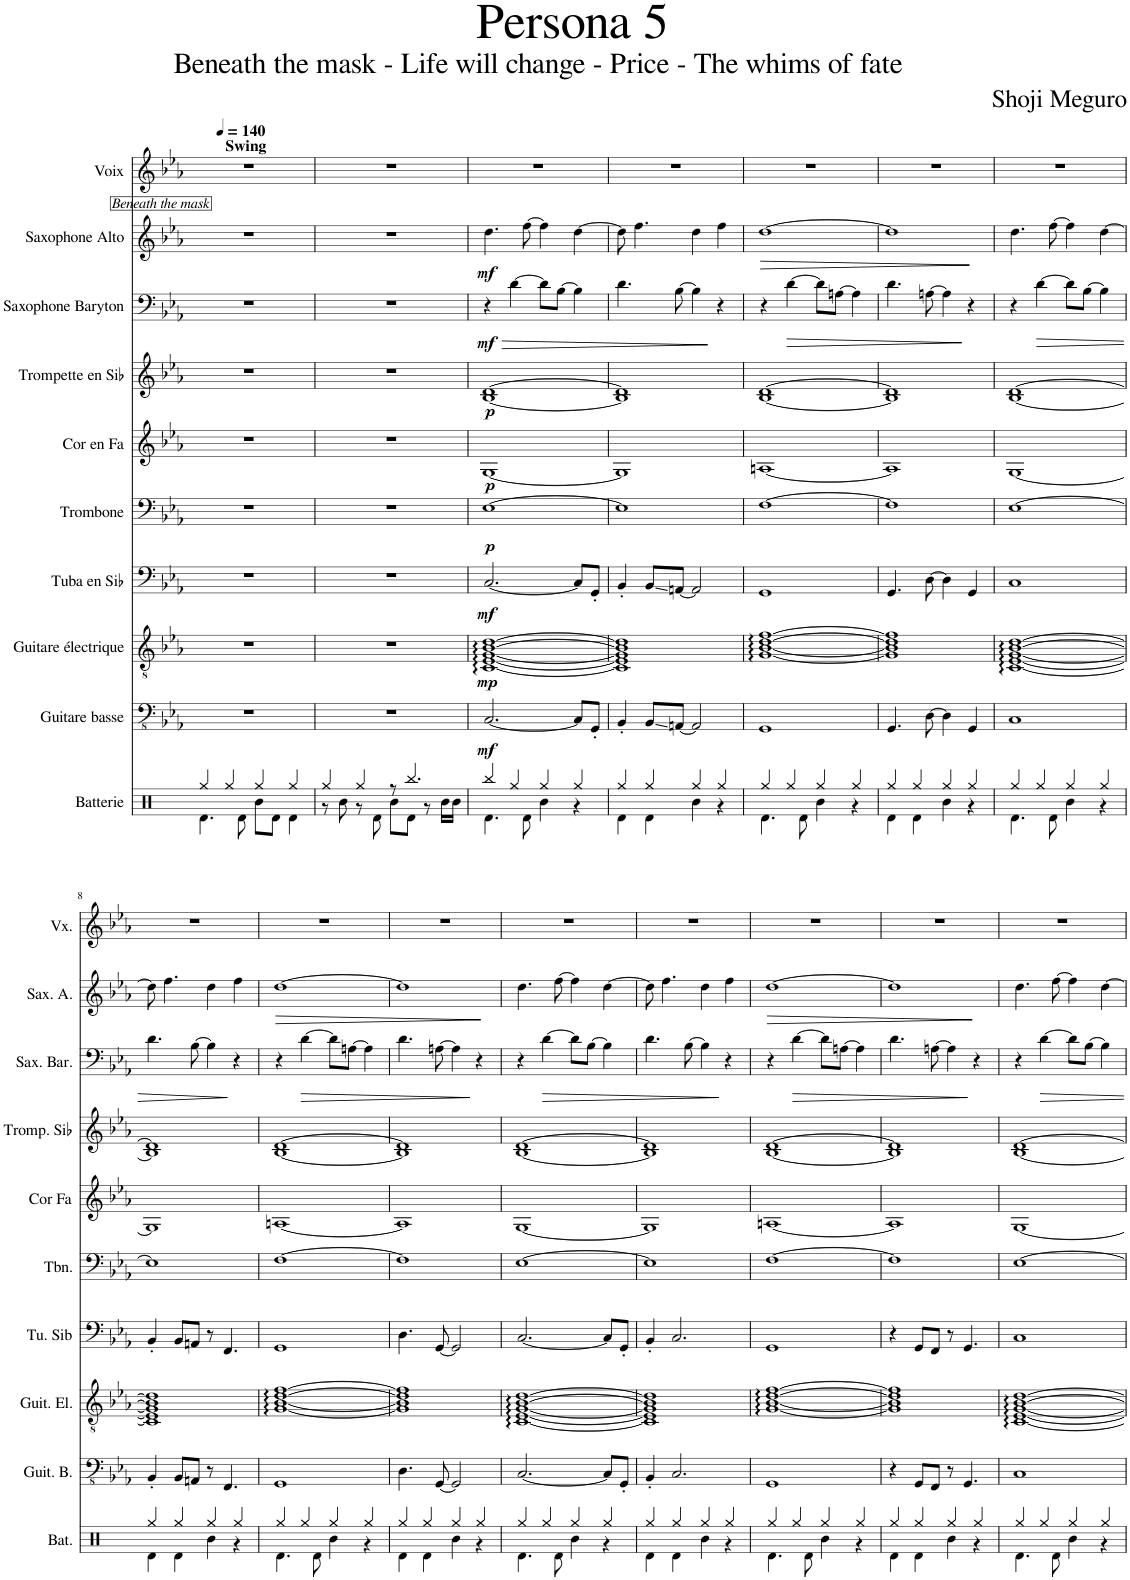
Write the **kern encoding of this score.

**kern	**kern	**dynam	**kern	**dynam	**kern	**dynam	**kern	**dynam	**kern	**dynam	**kern	**dynam	**kern	**dynam	**kern	**dynam	**kern
*part10	*part9	*part9	*part8	*part8	*part7	*part7	*part6	*part6	*part5	*part5	*part4	*part4	*part3	*part3	*part2	*part2	*part1
*staff10	*staff9	*staff9	*staff8	*staff8	*staff7	*staff7	*staff6	*staff6	*staff5	*staff5	*staff4	*staff4	*staff3	*staff3	*staff2	*staff2	*staff1
*I"Batterie	*I"Guitare basse	*	*I"Guitare électrique	*	*I"Tuba en Sib	*	*I"Trombone	*	*I"Cor en Fa	*	*I"Trompette en Sib	*	*I"Saxophone Baryton	*	*I"Saxophone Alto	*	*I"Voix
*I'Bat.	*I'Guit. B.	*	*I'Guit. El.	*	*I'Tu. Sib	*	*I'Tbn.	*	*I'Cor Fa	*	*I'Tromp. Sib	*	*I'Sax. Bar.	*	*I'Sax. A.	*	*I'Vx.
*clefX	*clefFv4	*	*clefGv2	*	*clefF4	*	*clefF4	*	*clefG2	*	*clefG2	*	*clefF4	*	*clefG2	*	*clefG2
*	*	*	*	*	*	*	*	*	*ITrd4c7	*	*ITrd1c2	*	*ITrd12c21	*	*ITrd5c9	*	*
*k[]	*k[b-e-a-]	*	*k[b-e-a-]	*	*k[b-e-a-]	*	*k[b-e-a-]	*	*k[b-e-a-]	*	*k[b-e-a-]	*	*k[b-e-a-]	*	*k[b-e-a-]	*	*k[b-e-a-]
=1	=1	=1	=1	=1	=1	=1	=1	=1	=1	=1	=1	=1	=1	=1	=1	=1	=1
*^	*	*	*	*	*	*	*	*	*	*	*	*	*	*	*	*	*
!	!	!	!	!	!	!	!	!	!	!	!	!	!	!	!	!	!	!LO:TX:a:B:t=Swing
!	!	!	!	!	!	!	!	!	!	!	!	!	!	!	!	!	!	!LO:TX:b:i:t=Beneath the mask
4Rgg/	4.Rd\	1r	.	1r	.	1r	.	1r	.	1r	.	1r	.	1r	.	1r	.	1r
4Rgg/	.	.	.	.	.	.	.	.	.	.	.	.	.	.	.	.	.	.
.	8Rd\	.	.	.	.	.	.	.	.	.	.	.	.	.	.	.	.	.
4Rgg/	8R\L	.	.	.	.	.	.	.	.	.	.	.	.	.	.	.	.	.
.	8Rd\J	.	.	.	.	.	.	.	.	.	.	.	.	.	.	.	.	.
4Rgg/	4Rd\	.	.	.	.	.	.	.	.	.	.	.	.	.	.	.	.	.
=2	=2	=2	=2	=2	=2	=2	=2	=2	=2	=2	=2	=2	=2	=2	=2	=2	=2	=2
4Rgg/	8r	1r	.	1r	.	1r	.	1r	.	1r	.	1r	.	1r	.	1r	.	1r
.	8R\	.	.	.	.	.	.	.	.	.	.	.	.	.	.	.	.	.
4Rgg/	8r	.	.	.	.	.	.	.	.	.	.	.	.	.	.	.	.	.
.	8Rd\	.	.	.	.	.	.	.	.	.	.	.	.	.	.	.	.	.
8r	8R\L	.	.	.	.	.	.	.	.	.	.	.	.	.	.	.	.	.
4.Rbb/	8Rd\J	.	.	.	.	.	.	.	.	.	.	.	.	.	.	.	.	.
.	8r	.	.	.	.	.	.	.	.	.	.	.	.	.	.	.	.	.
.	16R\LL	.	.	.	.	.	.	.	.	.	.	.	.	.	.	.	.	.
.	16R\JJ	.	.	.	.	.	.	.	.	.	.	.	.	.	.	.	.	.
=3	=3	=3	=3	=3	=3	=3	=3	=3	=3	=3	=3	=3	=3	=3	=3	=3	=3	=3
*	*	*	*	*	*	*	*	*	*	*	*	*^	*	*	*	*	*	*
!	!	!	!LO:DY:b	!	!LO:DY:b	!	!LO:DY:b	!	!LO:DY:b	!	!LO:DY:b	!	!	!LO:DY:b	!	!LO:HP:b	!	!	!
!	!	!	!	!	!	!	!	!	!	!	!	!	!	!	!	!LO:DY:n=1:b	!	!LO:DY:b	!
4Rbb/	4.Rd\	[2.CC/	mf	[1C [1E- [1G [1B- [1d	mp	[2.C/	mf	[1E-	p	[1G	p	[1d	[1B-	p	4r	> mf	4.dd\	mf	1r
4Rgg/	.	.	.	.	.	.	.	.	.	.	.	.	.	.	[4d\	.	.	.	.
.	8Rd\	.	.	.	.	.	.	.	.	.	.	.	.	.	.	.	[8ff\	.	.
4Rgg/	4R\	.	.	.	.	.	.	.	.	.	.	.	.	.	8d\L]	.	4ff\]	.	.
.	.	.	.	.	.	.	.	.	.	.	.	.	.	.	[8B-\J	.	.	.	.
4Rgg/	4r	8CC/L]	.	.	.	8C/L]	.	.	.	.	.	.	.	.	4B-\]	.	[4dd\	.	.
.	.	8GGG'/J	.	.	.	8GG'/J	.	.	.	.	.	.	.	.	.	.	.	.	.
=4	=4	=4	=4	=4	=4	=4	=4	=4	=4	=4	=4	=4	=4	=4	=4	=4	=4	=4	=4
4Rgg/	4Rd\	4BBB-'/	.	1C] 1E-] 1G] 1B-] 1d]	.	4BB-'/	.	1E-]	.	1G]	.	1d]	1B-]	.	4.d\	.	8dd\]	.	1r
.	.	.	.	.	.	.	.	.	.	.	.	.	.	.	.	.	4.ff\	.	.
4Rgg/	4Rd\	8BBB-/L	.	.	.	8BB-/L	.	.	.	.	.	.	.	.	.	.	.	.	.
.	.	[8AAAn/J	.	.	.	[8AAn/J	.	.	.	.	.	.	.	.	[8B-\	.	.	.	.
4Rgg/	4R\	2AAA/]	.	.	.	2AA/]	.	.	.	.	.	.	.	.	4B-\]	.	4dd\	.	.
4Rgg/	4r	.	.	.	.	.	.	.	.	.	.	.	.	.	4r	.	4ff\	.	.
*v	*v	*	*	*	*	*	*	*	*	*	*	*v	*v	*	*	*	*	*	*
.	.	.	.	.	.	.	.	.	.	.	.	.	.	]	.	.	.
=5	=5	=5	=5	=5	=5	=5	=5	=5	=5	=5	=5	=5	=5	=5	=5	=5	=5
*^	*	*	*	*	*	*	*	*	*	*	*^	*	*	*	*	*	*
!	!	!	!	!	!	!	!	!	!	!	!	!	!	!	!	!	!	!LO:HP:b	!
4Rgg/	4.Rd\	1GGG	.	[1G [1B- [1d [1f	.	1GG	.	[1F	.	[1An	.	[1d	[1B-	.	4r	.	[1dd	>	1r
!	!	!	!	!	!	!	!	!	!	!	!	!	!	!	!	!LO:HP:b	!	!	!
4Rgg/	.	.	.	.	.	.	.	.	.	.	.	.	.	.	[4d\	>	.	.	.
.	8Rd\	.	.	.	.	.	.	.	.	.	.	.	.	.	.	.	.	.	.
4Rgg/	4R\	.	.	.	.	.	.	.	.	.	.	.	.	.	8d\L]	.	.	.	.
.	.	.	.	.	.	.	.	.	.	.	.	.	.	.	[8An\J	.	.	.	.
4Rgg/	4r	.	.	.	.	.	.	.	.	.	.	.	.	.	4A\]	.	.	.	.
*v	*v	*	*	*	*	*	*	*	*	*	*	*v	*v	*	*	*	*	*	*
.	.	.	.	.	.	.	.	.	.	.	.	.	.	.	.	]	.
=6	=6	=6	=6	=6	=6	=6	=6	=6	=6	=6	=6	=6	=6	=6	=6	=6	=6
*^	*	*	*	*	*	*	*	*	*	*	*^	*	*	*	*	*	*
4Rgg/	4Rd\	4.GGG/	.	1G] 1B-] 1d] 1f]	.	4.GG/	.	1F]	.	1A]	.	1d]	1B-]	.	4.d\	.	1dd]	.	1r
4Rgg/	4Rd\	.	.	.	.	.	.	.	.	.	.	.	.	.	.	.	.	.	.
.	.	[8DD\	.	.	.	[8D\	.	.	.	.	.	.	.	.	[8An\	.	.	.	.
4Rgg/	4R\	4DD\]	.	.	.	4D\]	.	.	.	.	.	.	.	.	4A\]	.	.	.	.
4Rgg/	4r	4GGG/	.	.	.	4GG/	.	.	.	.	.	.	.	.	4r	]	.	.	.
=7	=7	=7	=7	=7	=7	=7	=7	=7	=7	=7	=7	=7	=7	=7	=7	=7	=7	=7	=7
4Rgg/	4.Rd\	1CC	.	[1C [1E- [1G [1B- [1d	.	1C	.	[1E-	.	[1G	.	[1d	[1B-	.	4r	.	4.dd\	.	1r
!	!	!	!	!	!	!	!	!	!	!	!	!	!	!	!	!LO:HP:b	!	!	!
4Rgg/	.	.	.	.	.	.	.	.	.	.	.	.	.	.	[4d\	>	.	.	.
.	8Rd\	.	.	.	.	.	.	.	.	.	.	.	.	.	.	.	[8ff\	.	.
4Rgg/	4R\	.	.	.	.	.	.	.	.	.	.	.	.	.	8d\L]	.	4ff\]	.	.
.	.	.	.	.	.	.	.	.	.	.	.	.	.	.	[8B-\J	.	.	.	.
4Rgg/	4r	.	.	.	.	.	.	.	.	.	.	.	.	.	4B-\]	.	[4dd\	.	.
!!LO:LB:g=z
=8	=8	=8	=8	=8	=8	=8	=8	=8	=8	=8	=8	=8	=8	=8	=8	=8	=8	=8	=8
4Rgg/	4Rd\	4BBB-'/	.	1C] 1E-] 1G] 1B-] 1d]	.	4BB-'/	.	1E-]	.	1G]	.	1d]	1B-]	.	4.d\	.	8dd\]	.	1r
.	.	.	.	.	.	.	.	.	.	.	.	.	.	.	.	.	4.ff\	.	.
4Rgg/	4Rd\	8BBB-/L	.	.	.	8BB-/L	.	.	.	.	.	.	.	.	.	.	.	.	.
.	.	8AAAn/J	.	.	.	8AAn/J	.	.	.	.	.	.	.	.	[8B-\	.	.	.	.
4Rgg/	4R\	8r	.	.	.	8r	.	.	.	.	.	.	.	.	4B-\]	.	4dd\	.	.
.	.	4.FFF/	.	.	.	4.FF/	.	.	.	.	.	.	.	.	.	.	.	.	.
4Rgg/	4r	.	.	.	.	.	.	.	.	.	.	.	.	.	4r	]	4ff\	.	.
=9	=9	=9	=9	=9	=9	=9	=9	=9	=9	=9	=9	=9	=9	=9	=9	=9	=9	=9	=9
!	!	!	!	!	!	!	!	!	!	!	!	!	!	!	!	!	!	!LO:HP:b	!
4Rgg/	4.Rd\	1GGG	.	[1G [1B- [1d [1f	.	1GG	.	[1F	.	[1An	.	[1d	[1B-	.	4r	.	[1dd	>	1r
!	!	!	!	!	!	!	!	!	!	!	!	!	!	!	!	!LO:HP:b	!	!	!
4Rgg/	.	.	.	.	.	.	.	.	.	.	.	.	.	.	[4d\	>	.	.	.
.	8Rd\	.	.	.	.	.	.	.	.	.	.	.	.	.	.	.	.	.	.
4Rgg/	4R\	.	.	.	.	.	.	.	.	.	.	.	.	.	8d\L]	.	.	.	.
.	.	.	.	.	.	.	.	.	.	.	.	.	.	.	[8An\J	.	.	.	.
4Rgg/	4r	.	.	.	.	.	.	.	.	.	.	.	.	.	4A\]	.	.	.	.
*v	*v	*	*	*	*	*	*	*	*	*	*	*v	*v	*	*	*	*	*	*
.	.	.	.	.	.	.	.	.	.	.	.	.	.	.	.	]	.
=10	=10	=10	=10	=10	=10	=10	=10	=10	=10	=10	=10	=10	=10	=10	=10	=10	=10
*^	*	*	*	*	*	*	*	*	*	*	*^	*	*	*	*	*	*
4Rgg/	4Rd\	4.DD\	.	1G] 1B-] 1d] 1f]	.	4.D\	.	1F]	.	1A]	.	1d]	1B-]	.	4.d\	.	1dd]	.	1r
4Rgg/	4Rd\	.	.	.	.	.	.	.	.	.	.	.	.	.	.	.	.	.	.
.	.	[8GGG/	.	.	.	[8GG/	.	.	.	.	.	.	.	.	[8An\	.	.	.	.
4Rgg/	4R\	2GGG/]	.	.	.	2GG/]	.	.	.	.	.	.	.	.	4A\]	.	.	.	.
4Rgg/	4r	.	.	.	.	.	.	.	.	.	.	.	.	.	4r	]	.	.	.
=11	=11	=11	=11	=11	=11	=11	=11	=11	=11	=11	=11	=11	=11	=11	=11	=11	=11	=11	=11
4Rgg/	4.Rd\	[2.CC/	.	[1C [1E- [1G [1B- [1d	.	[2.C/	.	[1E-	.	[1G	.	[1d	[1B-	.	4r	.	4.dd\	.	1r
!	!	!	!	!	!	!	!	!	!	!	!	!	!	!	!	!LO:HP:b	!	!	!
4Rgg/	.	.	.	.	.	.	.	.	.	.	.	.	.	.	[4d\	>	.	.	.
.	8Rd\	.	.	.	.	.	.	.	.	.	.	.	.	.	.	.	[8ff\	.	.
4Rgg/	4R\	.	.	.	.	.	.	.	.	.	.	.	.	.	8d\L]	.	4ff\]	.	.
.	.	.	.	.	.	.	.	.	.	.	.	.	.	.	[8B-\J	.	.	.	.
4Rgg/	4r	8CC/L]	.	.	.	8C/L]	.	.	.	.	.	.	.	.	4B-\]	.	[4dd\	.	.
.	.	8GGG'/J	.	.	.	8GG'/J	.	.	.	.	.	.	.	.	.	.	.	.	.
=12	=12	=12	=12	=12	=12	=12	=12	=12	=12	=12	=12	=12	=12	=12	=12	=12	=12	=12	=12
4Rgg/	4Rd\	4BBB-'/	.	1C] 1E-] 1G] 1B-] 1d]	.	4BB-'/	.	1E-]	.	1G]	.	1d]	1B-]	.	4.d\	.	8dd\]	.	1r
.	.	.	.	.	.	.	.	.	.	.	.	.	.	.	.	.	4.ff\	.	.
4Rgg/	4Rd\	2.CC/	.	.	.	2.C/	.	.	.	.	.	.	.	.	.	.	.	.	.
.	.	.	.	.	.	.	.	.	.	.	.	.	.	.	[8B-\	.	.	.	.
4Rgg/	4R\	.	.	.	.	.	.	.	.	.	.	.	.	.	4B-\]	.	4dd\	.	.
4Rgg/	4r	.	.	.	.	.	.	.	.	.	.	.	.	.	4r	]	4ff\	.	.
=13	=13	=13	=13	=13	=13	=13	=13	=13	=13	=13	=13	=13	=13	=13	=13	=13	=13	=13	=13
!	!	!	!	!	!	!	!	!	!	!	!	!	!	!	!	!	!	!LO:HP:b	!
4Rgg/	4.Rd\	1GGG	.	[1G [1B- [1d [1f	.	1GG	.	[1F	.	[1An	.	[1d	[1B-	.	4r	.	[1dd	>	1r
!	!	!	!	!	!	!	!	!	!	!	!	!	!	!	!	!LO:HP:b	!	!	!
4Rgg/	.	.	.	.	.	.	.	.	.	.	.	.	.	.	[4d\	>	.	.	.
.	8Rd\	.	.	.	.	.	.	.	.	.	.	.	.	.	.	.	.	.	.
4Rgg/	4R\	.	.	.	.	.	.	.	.	.	.	.	.	.	8d\L]	.	.	.	.
.	.	.	.	.	.	.	.	.	.	.	.	.	.	.	[8An\J	.	.	.	.
4Rgg/	4r	.	.	.	.	.	.	.	.	.	.	.	.	.	4A\]	.	.	.	.
*v	*v	*	*	*	*	*	*	*	*	*	*	*v	*v	*	*	*	*	*	*
.	.	.	.	.	.	.	.	.	.	.	.	.	.	.	.	]	.
=14	=14	=14	=14	=14	=14	=14	=14	=14	=14	=14	=14	=14	=14	=14	=14	=14	=14
*^	*	*	*	*	*	*	*	*	*	*	*^	*	*	*	*	*	*
4Rgg/	4Rd\	4r	.	1G] 1B-] 1d] 1f]	.	4r	.	1F]	.	1A]	.	1d]	1B-]	.	4.d\	.	1dd]	.	1r
4Rgg/	4Rd\	8GGG/L	.	.	.	8GG/L	.	.	.	.	.	.	.	.	.	.	.	.	.
.	.	8FFF/J	.	.	.	8FF/J	.	.	.	.	.	.	.	.	[8An\	.	.	.	.
4Rgg/	4R\	8r	.	.	.	8r	.	.	.	.	.	.	.	.	4A\]	.	.	.	.
.	.	4.GGG/	.	.	.	4.GG/	.	.	.	.	.	.	.	.	.	.	.	.	.
4Rgg/	4r	.	.	.	.	.	.	.	.	.	.	.	.	.	4r	]	.	.	.
=15	=15	=15	=15	=15	=15	=15	=15	=15	=15	=15	=15	=15	=15	=15	=15	=15	=15	=15	=15
4Rgg/	4.Rd\	1CC	.	[1C [1E- [1G [1B- [1d	.	1C	.	[1E-	.	[1G	.	[1d	[1B-	.	4r	.	4.dd\	.	1r
4Rgg/	.	.	.	.	.	.	.	.	.	.	.	.	.	.	[4d\	.	.	.	.
.	8Rd\	.	.	.	.	.	.	.	.	.	.	.	.	.	.	.	[8ff\	.	.
4Rgg/	4R\	.	.	.	.	.	.	.	.	.	.	.	.	.	8d\L]	.	4ff\]	.	.
.	.	.	.	.	.	.	.	.	.	.	.	.	.	.	[8B-\J	.	.	.	.
4Rgg/	4r	.	.	.	.	.	.	.	.	.	.	.	.	.	4B-\]	.	[4dd\	.	.
*v	*v	*	*	*	*	*	*	*	*	*	*	*v	*v	*	*	*	*	*	*
=	=	=	=	=	=	=	=	=	=	=	=	=	=	=	=	=	=
*-	*-	*-	*-	*-	*-	*-	*-	*-	*-	*-	*-	*-	*-	*-	*-	*-	*-
